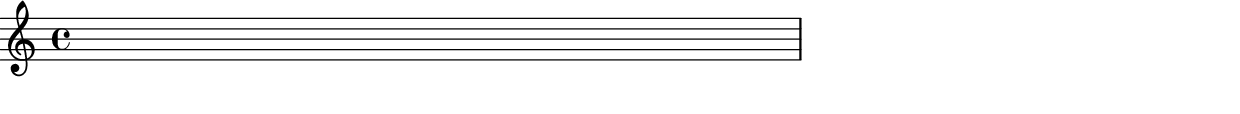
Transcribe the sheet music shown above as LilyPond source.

%% Generated by lilypond-book
%% Options: [exampleindent=10.16\mm,indent=0\mm,line-width=160\mm,noragged-right,paper-height=845.047\pt,paper-width=597.508\pt,papersize='(cons (* 597.508 pt) (* 845.047 pt)),quote]
\include "lilypond-book-preamble.ly"


% ****************************************************************
% Start cut-&-pastable-section
% ****************************************************************

#(ly:set-option 'eps-box-padding 3.000000)



\paper {
  #(set-paper-size '(cons (* 597.508 pt) (* 845.047 pt)))
  indent = 0\mm
  line-width = 160\mm
  % offset the left padding, also add 1mm as lilypond creates cropped
  % images with a little space on the right
  line-width = #(- line-width (* mm  3.000000) (* mm 1))
  ragged-right = ##f
  line-width = 160\mm - 2.0 * 10.16\mm
  % offset the left padding, also add 1mm as lilypond creates cropped
  % images with a little space on the right
  line-width = #(- line-width (* mm  3.000000) (* mm 1))
}

\layout {
  
}




% ****************************************************************
% ly snippet:
% ****************************************************************
\sourcefileline 1160
\score {
  \header {
    piece = \markup { \fontsize #4 \bold "PRAELUDIUM I" }
    opus = \markup { \italic "BWV 846" }
  }
  { s1 }
}


% ****************************************************************
% end ly snippet
% ****************************************************************
